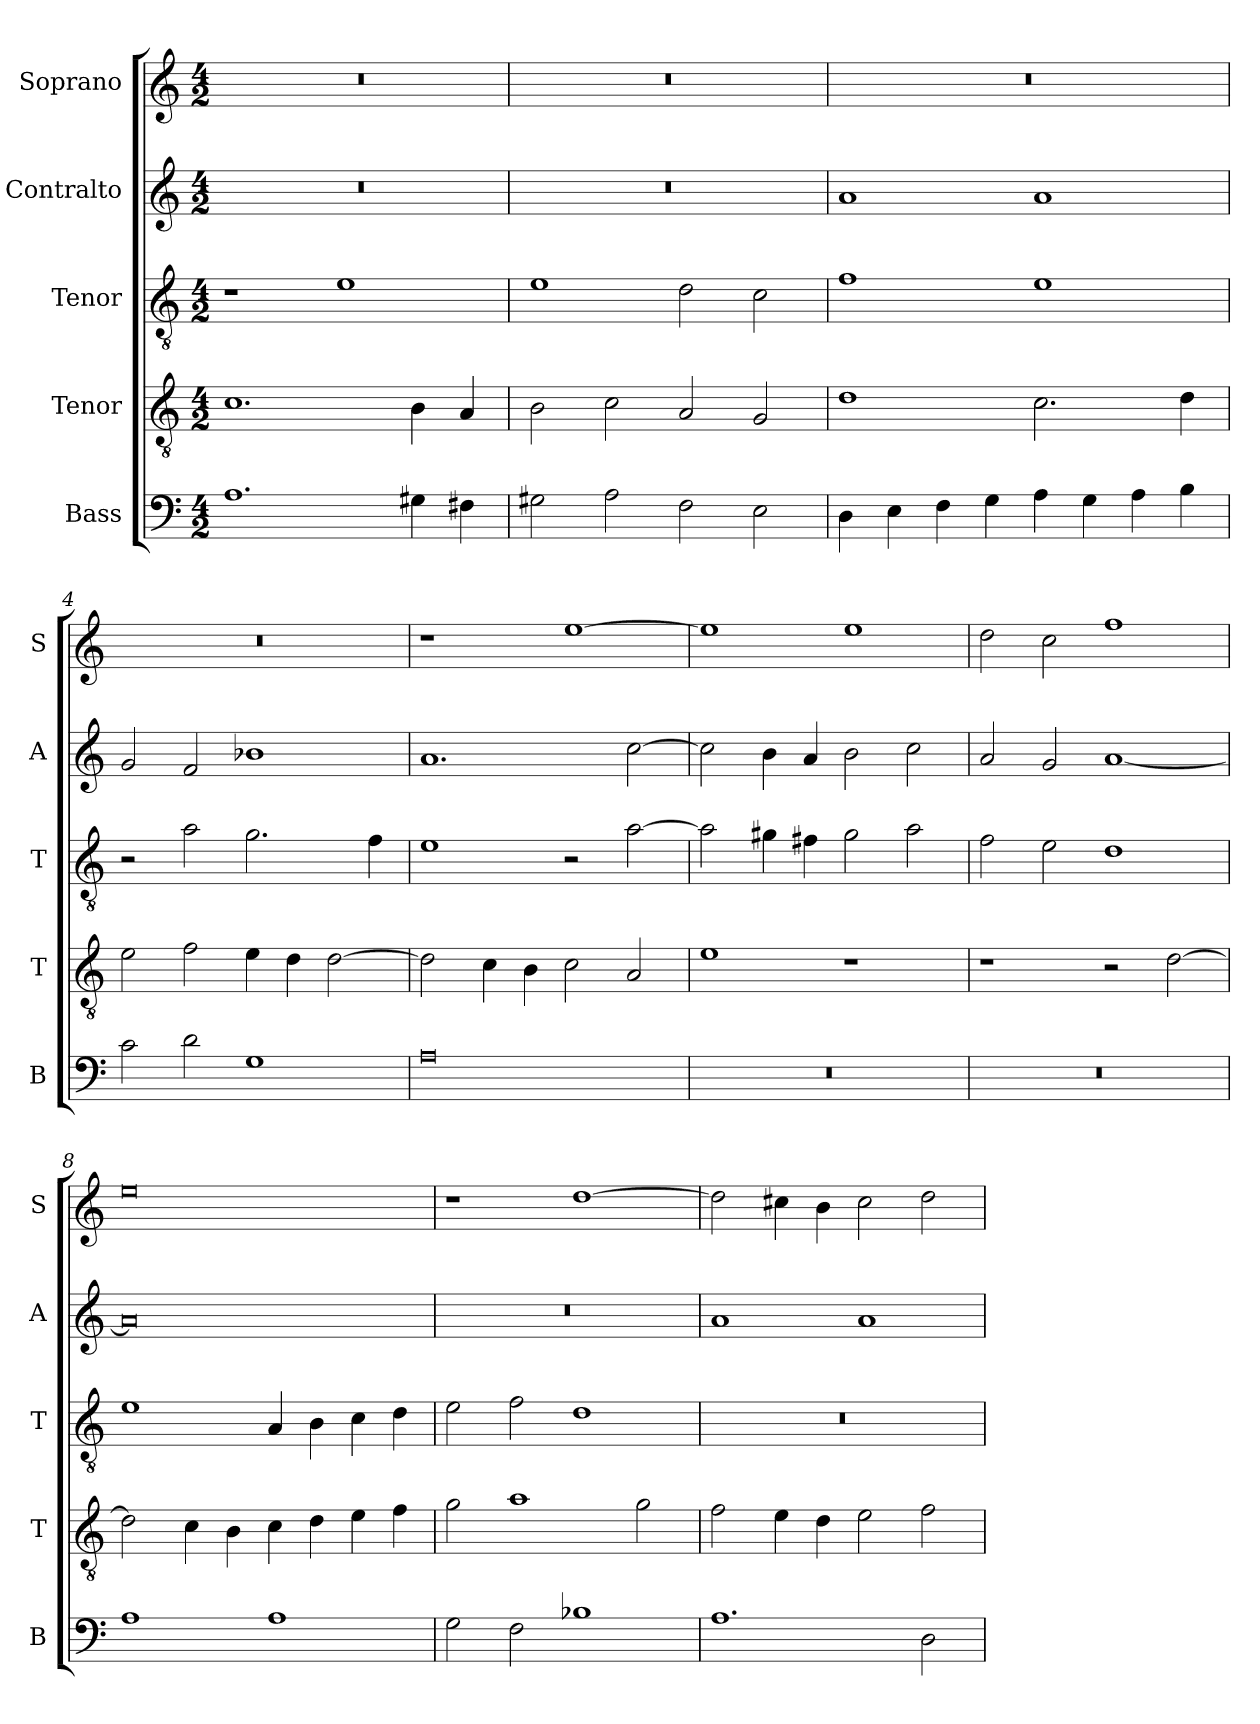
**kern	**kern	**kern	**kern	**kern
*part5	*part4	*part3	*part2	*part1
*staff5	*staff4	*staff3	*staff2	*staff1
*I"Bass	*I"Tenor	*I"Tenor	*I"Contralto	*I"Soprano
*I'B	*I'T	*I'T	*I'A	*I'S
*clefF4	*clefGv2	*clefGv2	*clefG2	*clefG2
*k[]	*k[]	*k[]	*k[]	*k[]
*A:aeo	*A:aeo	*A:aeo	*A:aeo	*A:aeo
*M4/2	*M4/2	*M4/2	*M4/2	*M4/2
=1	=1	=1	=1	=1
1.A	1.c	1r	0r	0r
.	.	1e	.	.
4G#X	4B	.	.	.
4F#X	4A	.	.	.
=2	=2	=2	=2	=2
2G#X	2B	1e	0r	0r
2A	2c	.	.	.
2F	2A	2d	.	.
2E	2G	2c	.	.
=3	=3	=3	=3	=3
4D	1d	1f	1a	0r
4E	.	.	.	.
4F	.	.	.	.
4G	.	.	.	.
4A	2.c	1e	1a	.
4G	.	.	.	.
4A	.	.	.	.
4B	4d	.	.	.
=4	=4	=4	=4	=4
2c	2e	2r	2g	0r
2d	2f	2a	2f	.
1G	4e	2.g	1b-X	.
.	4d	.	.	.
.	[2d	.	.	.
.	.	4f	.	.
=5	=5	=5	=5	=5
0A	2d]	1e	1.a	1r
.	4c	.	.	.
.	4B	.	.	.
.	2c	2r	.	[1ee
.	2A	[2a	[2cc	.
=6	=6	=6	=6	=6
0r	1e	2a]	2cc]	1ee]
.	.	4g#X	4b	.
.	.	4f#X	4a	.
.	1r	2g#	2b	1ee
.	.	2a	2cc	.
=7	=7	=7	=7	=7
0r	1r	2f	2a	2dd
.	.	2e	2g	2cc
.	2r	1d	[1a	1ff
.	[2d	.	.	.
=8	=8	=8	=8	=8
1A	2d]	1e	0a]	0ee
.	4c	.	.	.
.	4B	.	.	.
1A	4c	4A	.	.
.	4d	4B	.	.
.	4e	4c	.	.
.	4f	4d	.	.
=9	=9	=9	=9	=9
2G	2g	2e	0r	1r
2F	1a	2f	.	.
1B-X	.	1d	.	[1dd
.	2g	.	.	.
=10	=10	=10	=10	=10
1.A	2f	0r	1a	2dd]
.	4e	.	.	4cc#X
.	4d	.	.	4b
.	2e	.	1a	2cc#
2D	2f	.	.	2dd
=	=	=	=	=
*-	*-	*-	*-	*-
